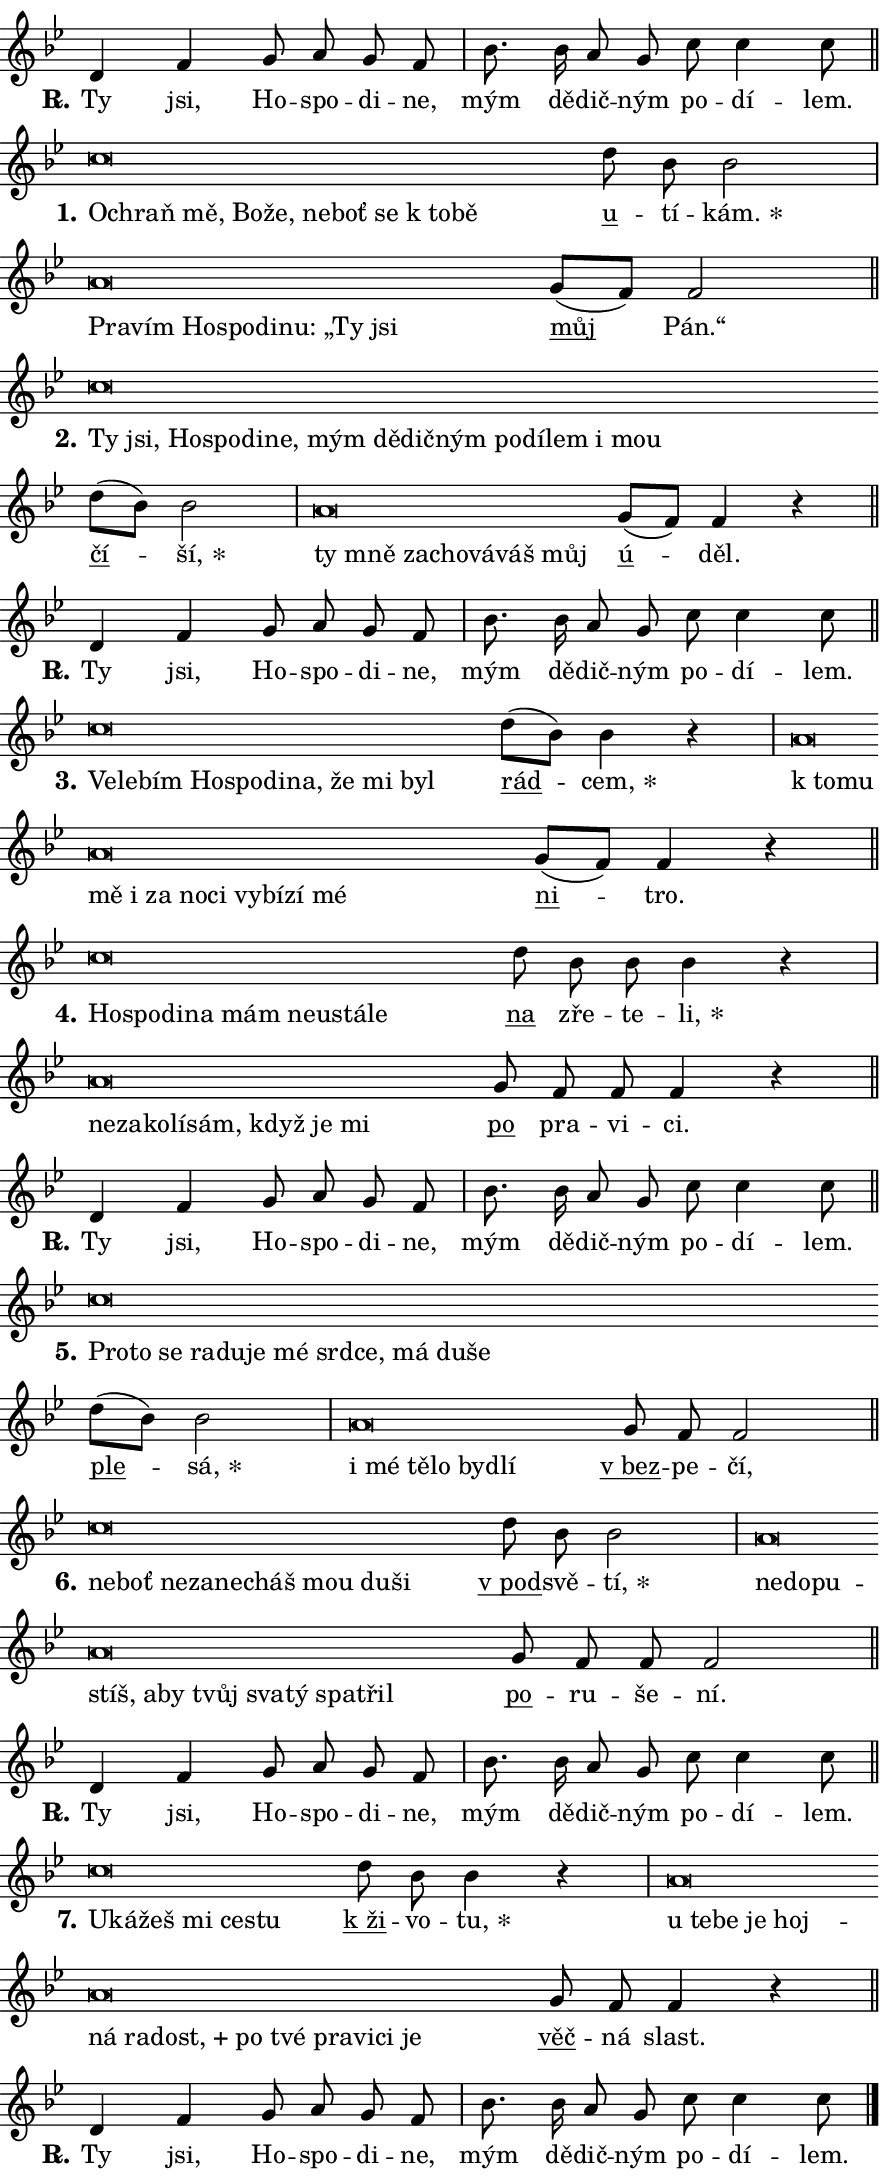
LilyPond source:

\version "2.24.0"
\header { tagline = "" }
\paper {
  indent = 0\cm
  top-margin = 0\cm
  right-margin = 0.13\cm % to fit lyric hyphens
  bottom-margin = 0\cm
  left-margin = 0\cm
  paper-width = 15\cm
  page-breaking = #ly:one-page-breaking
  system-system-spacing.basic-distance = #11
  score-system-spacing.basic-distance = #11
  ragged-last = ##f
}


%% Author: Thomas Morley
%% https://lists.gnu.org/archive/html/lilypond-user/2020-05/msg00002.html
#(define (line-position grob)
"Returns position of @var[grob} in current system:
   @code{'start}, if at first time-step
   @code{'end}, if at last time-step
   @code{'middle} otherwise
"
  (let* ((col (ly:item-get-column grob))
         (ln (ly:grob-object col 'left-neighbor))
         (rn (ly:grob-object col 'right-neighbor))
         (col-to-check-left (if (ly:grob? ln) ln col))
         (col-to-check-right (if (ly:grob? rn) rn col))
         (break-dir-left
           (and
             (ly:grob-property col-to-check-left 'non-musical #f)
             (ly:item-break-dir col-to-check-left)))
         (break-dir-right
           (and
             (ly:grob-property col-to-check-right 'non-musical #f)
             (ly:item-break-dir col-to-check-right))))
        (cond ((eqv? 1 break-dir-left) 'start)
              ((eqv? -1 break-dir-right) 'end)
              (else 'middle))))

#(define (tranparent-at-line-position vctor)
  (lambda (grob)
  "Relying on @code{line-position} select the relevant enry from @var{vctor}.
Used to determine transparency,"
    (case (line-position grob)
      ((end) (not (vector-ref vctor 0)))
      ((middle) (not (vector-ref vctor 1)))
      ((start) (not (vector-ref vctor 2))))))

noteHeadBreakVisibility =
#(define-music-function (break-visibility)(vector?)
"Makes @code{NoteHead}s transparent relying on @var{break-visibility}"
#{
  \override NoteHead.transparent =
    #(tranparent-at-line-position break-visibility)
#})

#(define delete-ledgers-for-transparent-note-heads
  (lambda (grob)
    "Reads whether a @code{NoteHead} is transparent.
If so this @code{NoteHead} is removed from @code{'note-heads} from
@var{grob}, which is supposed to be @code{LedgerLineSpanner}.
As a result ledgers are not printed for this @code{NoteHead}"
    (let* ((nhds-array (ly:grob-object grob 'note-heads))
           (nhds-list
             (if (ly:grob-array? nhds-array)
                 (ly:grob-array->list nhds-array)
                 '()))
           ;; Relies on the transparent-property being done before
           ;; Staff.LedgerLineSpanner.after-line-breaking is executed.
           ;; This is fragile ...
           (to-keep
             (remove
               (lambda (nhd)
                 (ly:grob-property nhd 'transparent #f))
               nhds-list)))
      ;; TODO find a better method to iterate over grob-arrays, similiar
      ;; to filter/remove etc for lists
      ;; For now rebuilt from scratch
      (set! (ly:grob-object grob 'note-heads)  '())
      (for-each
        (lambda (nhd)
          (ly:pointer-group-interface::add-grob grob 'note-heads nhd))
        to-keep))))

squashNotes = {
  \override NoteHead.X-extent = #'(-0.2 . 0.2)
  \override NoteHead.Y-extent = #'(-0.75 . 0)
  \override NoteHead.stencil =
    #(lambda (grob)
       (let ((pos (ly:grob-property grob 'staff-position)))
         (begin
           (if (< pos -7) (display "ERROR: Lower brevis then expected\n") (display ""))
           (if (<= pos -6) ly:text-interface::print ly:note-head::print))))
}
unSquashNotes = {
  \revert NoteHead.X-extent
  \revert NoteHead.Y-extent
  \revert NoteHead.stencil
}

hideNotes = \noteHeadBreakVisibility #begin-of-line-visible
unHideNotes = \noteHeadBreakVisibility #all-visible

% work-around for resetting accidentals
% https://lilypond.org/doc/v2.23/Documentation/notation/displaying-rhythms#unmetered-music
cadenzaMeasure = {
  \cadenzaOff
  \partial 1024 s1024
  \cadenzaOn
}

#(define-markup-command (accent layout props text) (markup?)
  "Underline accented syllable"
  (interpret-markup layout props
    #{\markup \override #'(offset . 4.3) \underline { #text }#}))

responsum = \markup \concat {
  "R" \hspace #-1.05 \path #0.1 #'((moveto 0 0.07) (lineto 0.9 0.8)) \hspace #0.05 "."
}

spaceSize = #0.6828661417322834 % exact space size for TeX Gyre Schola

\layout {
  \context {
    \Staff
    \remove "Time_signature_engraver"
    \override LedgerLineSpanner.after-line-breaking = #delete-ledgers-for-transparent-note-heads
  }
  \context {
    \Lyrics {
      \override LyricSpace.minimum-distance = \spaceSize
      \override LyricText.font-name = #"TeX Gyre Schola"
      \override LyricText.font-size = 1
      \override StanzaNumber.font-name = #"TeX Gyre Schola Bold"
      \override StanzaNumber.font-size = 1
    }
  }
  \context {
    \Score 
    \override NoteHead.text =
      #(lambda (grob) 
        (let ((pos (ly:grob-property grob 'staff-position)))
          #{\markup {
            \combine
              \halign #-0.55 \raise #(if (= pos -6) 0 0.5) \override #'(thickness . 2) \draw-line #'(3.2 . 0)
              \musicglyph "noteheads.sM1"
          }#}))
  }
}

% magnetic-lyrics.ily
%
%   written by
%     Jean Abou Samra <jean@abou-samra.fr>
%     Werner Lemberg <wl@gnu.org>
%
%   adapted by
%     Jiri Hon <jiri.hon@gmail.com>
%
% Version 2022-Apr-15

% https://www.mail-archive.com/lilypond-user@gnu.org/msg149350.html

#(define (Left_hyphen_pointer_engraver context)
   "Collect syllable-hyphen-syllable occurrences in lyrics and store
them in properties.  This engraver only looks to the left.  For
example, if the lyrics input is @code{foo -- bar}, it does the
following.

@itemize @bullet
@item
Set the @code{text} property of the @code{LyricHyphen} grob between
@q{foo} and @q{bar} to @code{foo}.

@item
Set the @code{left-hyphen} property of the @code{LyricText} grob with
text @q{foo} to the @code{LyricHyphen} grob between @q{foo} and
@q{bar}.
@end itemize

Use this auxiliary engraver in combination with the
@code{lyric-@/text::@/apply-@/magnetic-@/offset!} hook."
   (let ((hyphen #f)
         (text #f))
     (make-engraver
      (acknowledgers
       ((lyric-syllable-interface engraver grob source-engraver)
        (set! text grob)))
      (end-acknowledgers
       ((lyric-hyphen-interface engraver grob source-engraver)
        ;(when (not (grob::has-interface grob 'lyric-space-interface))
          (set! hyphen grob)));)
      ((stop-translation-timestep engraver)
       (when (and text hyphen)
         (ly:grob-set-object! text 'left-hyphen hyphen))
       (set! text #f)
       (set! hyphen #f)))))

#(define (lyric-text::apply-magnetic-offset! grob)
   "If the space between two syllables is less than the value in
property @code{LyricText@/.details@/.squash-threshold}, move the right
syllable to the left so that it gets concatenated with the left
syllable.

Use this function as a hook for
@code{LyricText@/.after-@/line-@/breaking} if the
@code{Left_@/hyphen_@/pointer_@/engraver} is active."
   (let ((hyphen (ly:grob-object grob 'left-hyphen #f)))
     (when hyphen
       (let ((left-text (ly:spanner-bound hyphen LEFT)))
         (when (grob::has-interface left-text 'lyric-syllable-interface)
           (let* ((common (ly:grob-common-refpoint grob left-text X))
                  (this-x-ext (ly:grob-extent grob common X))
                  (left-x-ext
                   (begin
                     ;; Trigger magnetism for left-text.
                     (ly:grob-property left-text 'after-line-breaking)
                     (ly:grob-extent left-text common X)))
                  ;; `delta` is the gap width between two syllables.
                  (delta (- (interval-start this-x-ext)
                            (interval-end left-x-ext)))
                  (details (ly:grob-property grob 'details))
                  (threshold (assoc-get 'squash-threshold details 0.2)))
             (when (< delta threshold)
               (let* (;; We have to manipulate the input text so that
                      ;; ligatures crossing syllable boundaries are not
                      ;; disabled.  For languages based on the Latin
                      ;; script this is essentially a beautification.
                      ;; However, for non-Western scripts it can be a
                      ;; necessity.
                      (lt (ly:grob-property left-text 'text))
                      (rt (ly:grob-property grob 'text))
                      (is-space (grob::has-interface hyphen 'lyric-space-interface))
                      (space (if is-space " " ""))
                      (extra-delta (if is-space spaceSize 0))
                      ;; Append new syllable.
                      (ltrt-space (if (and (string? lt) (string? rt))
                                (string-append lt space rt)
                                (make-concat-markup (list lt space rt))))
                      ;; Right-align `ltrt` to the right side.
                      (ltrt-space-markup (grob-interpret-markup
                               grob
                               (make-translate-markup
                                (cons (interval-length this-x-ext) 0)
                                (make-right-align-markup ltrt-space)))))
                 (begin
                   ;; Don't print `left-text`.
                   (ly:grob-set-property! left-text 'stencil #f)
                   ;; Set text and stencil (which holds all collected
                   ;; syllables so far) and shift it to the left.
                   (ly:grob-set-property! grob 'text ltrt-space)
                   (ly:grob-set-property! grob 'stencil ltrt-space-markup)
                   (ly:grob-translate-axis! grob (- (- delta extra-delta)) X))))))))))


#(define (lyric-hyphen::displace-bounds-first grob)
   ;; Make very sure this callback isn't triggered too early.
   (let ((left (ly:spanner-bound grob LEFT))
         (right (ly:spanner-bound grob RIGHT)))
     (ly:grob-property left 'after-line-breaking)
     (ly:grob-property right 'after-line-breaking)
     (ly:lyric-hyphen::print grob)))

squashThreshold = #0.4

\layout {
  \context {
    \Lyrics
    \consists #Left_hyphen_pointer_engraver
    \override LyricText.after-line-breaking =
      #lyric-text::apply-magnetic-offset!
    \override LyricHyphen.stencil = #lyric-hyphen::displace-bounds-first
    \override LyricText.details.squash-threshold = \squashThreshold
    \override LyricHyphen.minimum-distance = 0
    \override LyricHyphen.minimum-length = \squashThreshold
  }
}

squashText = \override LyricText.details.squash-threshold = 9999
unSquashText = \override LyricText.details.squash-threshold = \squashThreshold

leftText = \override LyricText.self-alignment-X = #LEFT
unLeftText = \revert LyricText.self-alignment-X

starOffset = #(lambda (grob) 
                (let ((x_offset (ly:self-alignment-interface::aligned-on-x-parent grob)))
                  (if (= x_offset 0) 0 (+ x_offset 1.2))))

star = #(define-music-function (syllable)(string?)
"Append star separator at the end of a syllable"
#{
  \once \override LyricText.X-offset = #starOffset
  \lyricmode { \markup {
    #syllable
    \override #'((font-name . "TeX Gyre Schola Bold")) \hspace #0.2 \lower #0.65 \larger "*"
  } }
#})

starAccent = #(define-music-function (syllable)(string?)
"Append star separator at the end of a syllable and make accent"
#{
  \once \override LyricText.X-offset = #starOffset
  \lyricmode { \markup {
    \accent #syllable
    \override #'((font-name . "TeX Gyre Schola Bold")) \hspace #0.2 \lower #0.65 \larger "*"
  } }
#})

breath = #(define-music-function (syllable)(string?)
"Append breathing indicator at the end of a syllable"
#{
  \lyricmode { \markup { #syllable "+" } }
#})

optionalBreath = #(define-music-function (syllable)(string?)
"Append optional breathing indicator at the end of a syllable"
#{
  \lyricmode { \markup { #syllable "(+)" } }
#})


\score {
    <<
        \new Voice = "melody" { \cadenzaOn \key bes \major \relative { d'4 f g8 a g f \cadenzaMeasure \bar "|" bes8. bes16 a8 g \bar "" c c4 c8 \cadenzaMeasure \bar "||" \break } }
        \new Lyrics \lyricsto "melody" { \lyricmode { \set stanza = \responsum
Ty jsi, Ho -- spo -- di -- ne, mým dě -- dič -- ným po -- dí -- lem. } }
    >>
    \layout {}
}

\score {
    <<
        \new Voice = "melody" { \cadenzaOn \key bes \major \relative { \squashNotes c''\breve*1/16 \hideNotes \breve*1/16 \bar "" \breve*1/16 \bar "" \breve*1/16 \bar "" \breve*1/16 \bar "" \breve*1/16 \bar "" \breve*1/16 \bar "" \breve*1/16 \bar "" \breve*1/16 \breve*1/16 \bar "" \unHideNotes \unSquashNotes \bar "" d8 bes bes2 \cadenzaMeasure \bar "|" \squashNotes a\breve*1/16 \hideNotes \breve*1/16 \bar "" \breve*1/16 \bar "" \breve*1/16 \bar "" \breve*1/16 \bar "" \breve*1/16 \bar "" \breve*1/16 \breve*1/16 \bar "" \unHideNotes \unSquashNotes \bar "" g8[( f)] f2 \cadenzaMeasure \bar "||" \break } }
        \new Lyrics \lyricsto "melody" { \lyricmode { \set stanza = "1."
\leftText O -- \squashText chraň mě, Bo -- že, ne -- boť se "k to" -- bě \unLeftText \unSquashText \markup \accent u -- tí -- \star kám. \leftText Pra -- \squashText vím Ho -- spo -- di -- nu: „Ty jsi \unLeftText \unSquashText \markup \accent můj Pán.“ } }
    >>
    \layout {}
}

\score {
    <<
        \new Voice = "melody" { \cadenzaOn \key bes \major \relative { \squashNotes c''\breve*1/16 \hideNotes \breve*1/16 \bar "" \breve*1/16 \bar "" \breve*1/16 \bar "" \breve*1/16 \bar "" \breve*1/16 \bar "" \breve*1/16 \bar "" \breve*1/16 \bar "" \breve*1/16 \bar "" \breve*1/16 \bar "" \breve*1/16 \bar "" \breve*1/16 \bar "" \breve*1/16 \bar "" \breve*1/16 \breve*1/16 \bar "" \unHideNotes \unSquashNotes \bar "" d8[( bes)] bes2 \cadenzaMeasure \bar "|" \squashNotes a\breve*1/16 \hideNotes \breve*1/16 \bar "" \breve*1/16 \bar "" \breve*1/16 \bar "" \breve*1/16 \bar "" \breve*1/16 \breve*1/16 \bar "" \unHideNotes \unSquashNotes \bar "" g8[( f)] f4 r \cadenzaMeasure \bar "||" \break } }
        \new Lyrics \lyricsto "melody" { \lyricmode { \set stanza = "2."
\leftText Ty \squashText jsi, Ho -- spo -- di -- ne, mým dě -- dič -- ným po -- dí -- lem i mou \unLeftText \unSquashText \markup \accent čí -- \star ší, \leftText ty \squashText mně za -- cho -- vá -- váš můj \unLeftText \unSquashText \markup \accent ú -- děl. } }
    >>
    \layout {}
}

\score {
    <<
        \new Voice = "melody" { \cadenzaOn \key bes \major \relative { d'4 f g8 a g f \cadenzaMeasure \bar "|" bes8. bes16 a8 g \bar "" c c4 c8 \cadenzaMeasure \bar "||" \break } }
        \new Lyrics \lyricsto "melody" { \lyricmode { \set stanza = \responsum
Ty jsi, Ho -- spo -- di -- ne, mým dě -- dič -- ným po -- dí -- lem. } }
    >>
    \layout {}
}

\score {
    <<
        \new Voice = "melody" { \cadenzaOn \key bes \major \relative { \squashNotes c''\breve*1/16 \hideNotes \breve*1/16 \bar "" \breve*1/16 \bar "" \breve*1/16 \bar "" \breve*1/16 \bar "" \breve*1/16 \bar "" \breve*1/16 \bar "" \breve*1/16 \bar "" \breve*1/16 \breve*1/16 \bar "" \unHideNotes \unSquashNotes \bar "" d8[( bes)] bes4 r \cadenzaMeasure \bar "|" \squashNotes a\breve*1/16 \hideNotes \breve*1/16 \bar "" \breve*1/16 \bar "" \breve*1/16 \bar "" \breve*1/16 \bar "" \breve*1/16 \bar "" \breve*1/16 \bar "" \breve*1/16 \bar "" \breve*1/16 \bar "" \breve*1/16 \breve*1/16 \bar "" \unHideNotes \unSquashNotes \bar "" g8[( f)] f4 r \cadenzaMeasure \bar "||" \break } }
        \new Lyrics \lyricsto "melody" { \lyricmode { \set stanza = "3."
\leftText Ve -- \squashText le -- bím Ho -- spo -- di -- na, že mi byl \unLeftText \unSquashText \markup \accent rád -- \star cem, \leftText "k to" -- \squashText mu mě i za no -- ci vy -- bí -- zí mé \unLeftText \unSquashText \markup \accent ni -- tro. } }
    >>
    \layout {}
}

\score {
    <<
        \new Voice = "melody" { \cadenzaOn \key bes \major \relative { \squashNotes c''\breve*1/16 \hideNotes \breve*1/16 \bar "" \breve*1/16 \bar "" \breve*1/16 \bar "" \breve*1/16 \bar "" \breve*1/16 \bar "" \breve*1/16 \bar "" \breve*1/16 \breve*1/16 \bar "" \unHideNotes \unSquashNotes \bar "" d8 bes bes bes4 r \cadenzaMeasure \bar "|" \squashNotes a\breve*1/16 \hideNotes \breve*1/16 \bar "" \breve*1/16 \bar "" \breve*1/16 \bar "" \breve*1/16 \bar "" \breve*1/16 \bar "" \breve*1/16 \breve*1/16 \bar "" \unHideNotes \unSquashNotes \bar "" g8 f f f4 r \cadenzaMeasure \bar "||" \break } }
        \new Lyrics \lyricsto "melody" { \lyricmode { \set stanza = "4."
\leftText Ho -- \squashText spo -- di -- na mám ne -- u -- stá -- le \unLeftText \unSquashText \markup \accent na zře -- te -- \star li, \leftText ne -- \squashText za -- ko -- lí -- sám, když je mi \unLeftText \unSquashText \markup \accent po pra -- vi -- ci. } }
    >>
    \layout {}
}

\score {
    <<
        \new Voice = "melody" { \cadenzaOn \key bes \major \relative { d'4 f g8 a g f \cadenzaMeasure \bar "|" bes8. bes16 a8 g \bar "" c c4 c8 \cadenzaMeasure \bar "||" \break } }
        \new Lyrics \lyricsto "melody" { \lyricmode { \set stanza = \responsum
Ty jsi, Ho -- spo -- di -- ne, mým dě -- dič -- ným po -- dí -- lem. } }
    >>
    \layout {}
}

\score {
    <<
        \new Voice = "melody" { \cadenzaOn \key bes \major \relative { \squashNotes c''\breve*1/16 \hideNotes \breve*1/16 \bar "" \breve*1/16 \bar "" \breve*1/16 \bar "" \breve*1/16 \bar "" \breve*1/16 \bar "" \breve*1/16 \bar "" \breve*1/16 \bar "" \breve*1/16 \bar "" \breve*1/16 \bar "" \breve*1/16 \breve*1/16 \bar "" \unHideNotes \unSquashNotes \bar "" d8[( bes)] bes2 \cadenzaMeasure \bar "|" \squashNotes a\breve*1/16 \hideNotes \breve*1/16 \bar "" \breve*1/16 \bar "" \breve*1/16 \bar "" \breve*1/16 \breve*1/16 \bar "" \unHideNotes \unSquashNotes \bar "" g8 f f2 \cadenzaMeasure \bar "||" \break } }
        \new Lyrics \lyricsto "melody" { \lyricmode { \set stanza = "5."
\leftText Pro -- \squashText to se ra -- du -- je mé srd -- ce, má du -- še \unLeftText \unSquashText \markup \accent ple -- \star sá, \leftText i \squashText mé tě -- lo by -- dlí \unLeftText \unSquashText \markup \accent "v bez" -- pe -- čí, } }
    >>
    \layout {}
}

\score {
    <<
        \new Voice = "melody" { \cadenzaOn \key bes \major \relative { \squashNotes c''\breve*1/16 \hideNotes \breve*1/16 \bar "" \breve*1/16 \bar "" \breve*1/16 \bar "" \breve*1/16 \bar "" \breve*1/16 \bar "" \breve*1/16 \bar "" \breve*1/16 \breve*1/16 \bar "" \unHideNotes \unSquashNotes \bar "" d8 bes bes2 \cadenzaMeasure \bar "|" \squashNotes a\breve*1/16 \hideNotes \breve*1/16 \bar "" \breve*1/16 \bar "" \breve*1/16 \bar "" \breve*1/16 \bar "" \breve*1/16 \bar "" \breve*1/16 \bar "" \breve*1/16 \bar "" \breve*1/16 \bar "" \breve*1/16 \breve*1/16 \bar "" \unHideNotes \unSquashNotes \bar "" g8 f f f2 \cadenzaMeasure \bar "||" \break } }
        \new Lyrics \lyricsto "melody" { \lyricmode { \set stanza = "6."
\leftText ne -- \squashText boť ne -- za -- ne -- cháš mou du -- ši \unLeftText \unSquashText \markup \accent "v pod" -- svě -- \star tí, \leftText ne -- \squashText do -- pu -- stíš, a -- by tvůj sva -- tý spa -- třil \unLeftText \unSquashText \markup \accent po -- ru -- še -- ní. } }
    >>
    \layout {}
}

\score {
    <<
        \new Voice = "melody" { \cadenzaOn \key bes \major \relative { d'4 f g8 a g f \cadenzaMeasure \bar "|" bes8. bes16 a8 g \bar "" c c4 c8 \cadenzaMeasure \bar "||" \break } }
        \new Lyrics \lyricsto "melody" { \lyricmode { \set stanza = \responsum
Ty jsi, Ho -- spo -- di -- ne, mým dě -- dič -- ným po -- dí -- lem. } }
    >>
    \layout {}
}

\score {
    <<
        \new Voice = "melody" { \cadenzaOn \key bes \major \relative { \squashNotes c''\breve*1/16 \hideNotes \breve*1/16 \bar "" \breve*1/16 \bar "" \breve*1/16 \bar "" \breve*1/16 \breve*1/16 \bar "" \unHideNotes \unSquashNotes \bar "" d8 bes bes4 r \cadenzaMeasure \bar "|" \squashNotes a\breve*1/16 \hideNotes \breve*1/16 \bar "" \breve*1/16 \bar "" \breve*1/16 \bar "" \breve*1/16 \bar "" \breve*1/16 \bar "" \breve*1/16 \bar "" \breve*1/16 \bar "" \breve*1/16 \bar "" \breve*1/16 \bar "" \breve*1/16 \bar "" \breve*1/16 \bar "" \breve*1/16 \breve*1/16 \bar "" \unHideNotes \unSquashNotes \bar "" g8 f f4 r \cadenzaMeasure \bar "||" \break } }
        \new Lyrics \lyricsto "melody" { \lyricmode { \set stanza = "7."
\leftText U -- \squashText ká -- žeš mi ce -- stu \unLeftText \unSquashText \markup \accent "k ži" -- vo -- \star tu, \leftText u \squashText te -- be je hoj -- ná ra -- \breath "dost," po tvé pra -- vi -- ci je \unLeftText \unSquashText \markup \accent věč -- ná slast. } }
    >>
    \layout {}
}

\score {
    <<
        \new Voice = "melody" { \cadenzaOn \key bes \major \relative { d'4 f g8 a g f \cadenzaMeasure \bar "|" bes8. bes16 a8 g \bar "" c c4 c8 \cadenzaMeasure \bar "||" \break } \bar "|." }
        \new Lyrics \lyricsto "melody" { \lyricmode { \set stanza = \responsum
Ty jsi, Ho -- spo -- di -- ne, mým dě -- dič -- ným po -- dí -- lem. } }
    >>
    \layout {}
}
